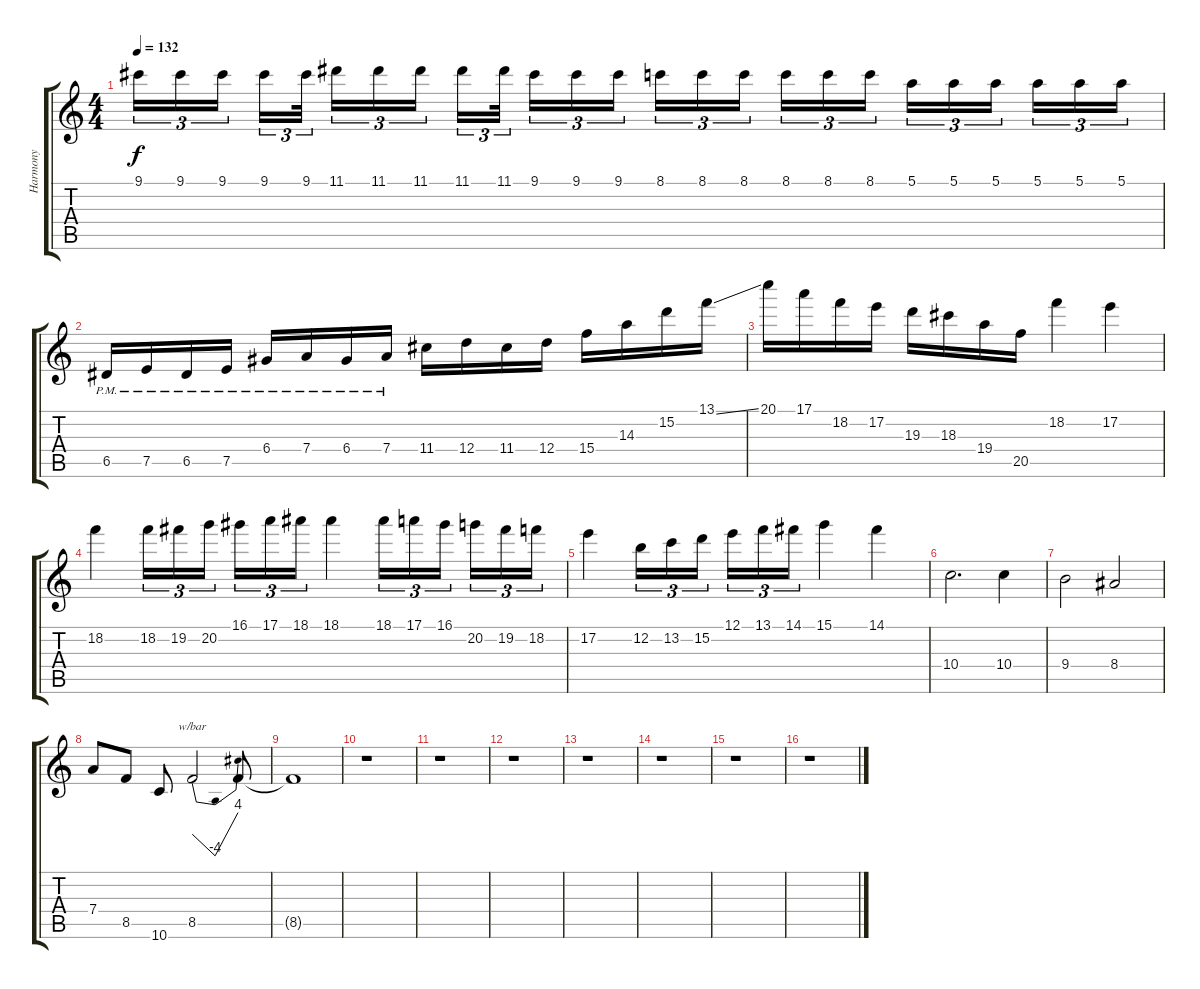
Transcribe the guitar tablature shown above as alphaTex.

\track ("Harmony" "Harmony") {instrument distortionguitar}
\staff {score tabs}
\tuning (E4 B3 G3 D3 A2 D2) {hide}
\ts (4 4)
\tempo 132
\clef g2
\ks c
9.1.16{tu (3 2) dy f} 9.1.16{tu (3 2)} 9.1.16{tu (3 2)} 9.1.16{tu (3 2)} 9.1.32{tu (3 2)} 11.1.16{tu (3 2)} 11.1.16{tu (3 2)} 11.1.16{tu (3 2)} 11.1.16{tu (3 2)} 11.1.32{tu (3 2)} 9.1.16{tu (3 2)} 9.1.16{tu (3 2)} 9.1.16{tu (3 2)} 8.1.16{tu (3 2)} 8.1.16{tu (3 2)} 8.1.16{tu (3 2)} 8.1.16{tu (3 2)} 8.1.16{tu (3 2)} 8.1.16{tu (3 2)} 5.1.16{tu (3 2)} 5.1.16{tu (3 2)} 5.1.16{tu (3 2)} 5.1.16{tu (3 2)} 5.1.16{tu (3 2)} 5.1.16{tu (3 2)} |
6.5{pm}.16 7.5{pm}.16 6.5{pm}.16 7.5{pm}.16 6.4{pm}.16 7.4{pm}.16 6.4{pm}.16 7.4{pm}.16 11.4.16 12.4.16 11.4.16 12.4.16 15.4.16 14.3.16 15.2.16 13.1{ss}.16 |
20.1.16 17.1.16 18.2.16 17.2.16 19.3.16 18.3.16 19.4.16 20.5.16 18.2.4 17.2.4 |
18.2.4 18.2.16{tu (3 2)} 19.2.16{tu (3 2)} 20.2.16{tu (3 2)} 16.1.16{tu (3 2)} 17.1.16{tu (3 2)} 18.1.16{tu (3 2)} 18.1.4 18.1.16{tu (3 2)} 17.1.16{tu (3 2)} 16.1.16{tu (3 2)} 20.2.16{tu (3 2)} 19.2.16{tu (3 2)} 18.2.16{tu (3 2)} |
17.2.4 12.2.16{tu (3 2)} 13.2.16{tu (3 2)} 15.2.16{tu (3 2)} 12.1.16{tu (3 2)} 13.1.16{tu (3 2)} 14.1.16{tu (3 2)} 15.1.4 14.1.4 |
10.4.2{d} 10.4.4 |
9.4.2 8.4.2 |
7.4.8 8.5.8 10.6.8 8.5.2{tbe (dip default 0 0 25 -16 60 16)} 8.5{t}.8 |
8.5{t}.1 |
r.1 |
r.1 |
r.1 |
r.1 |
r.1 |
r.1 |
r.1
